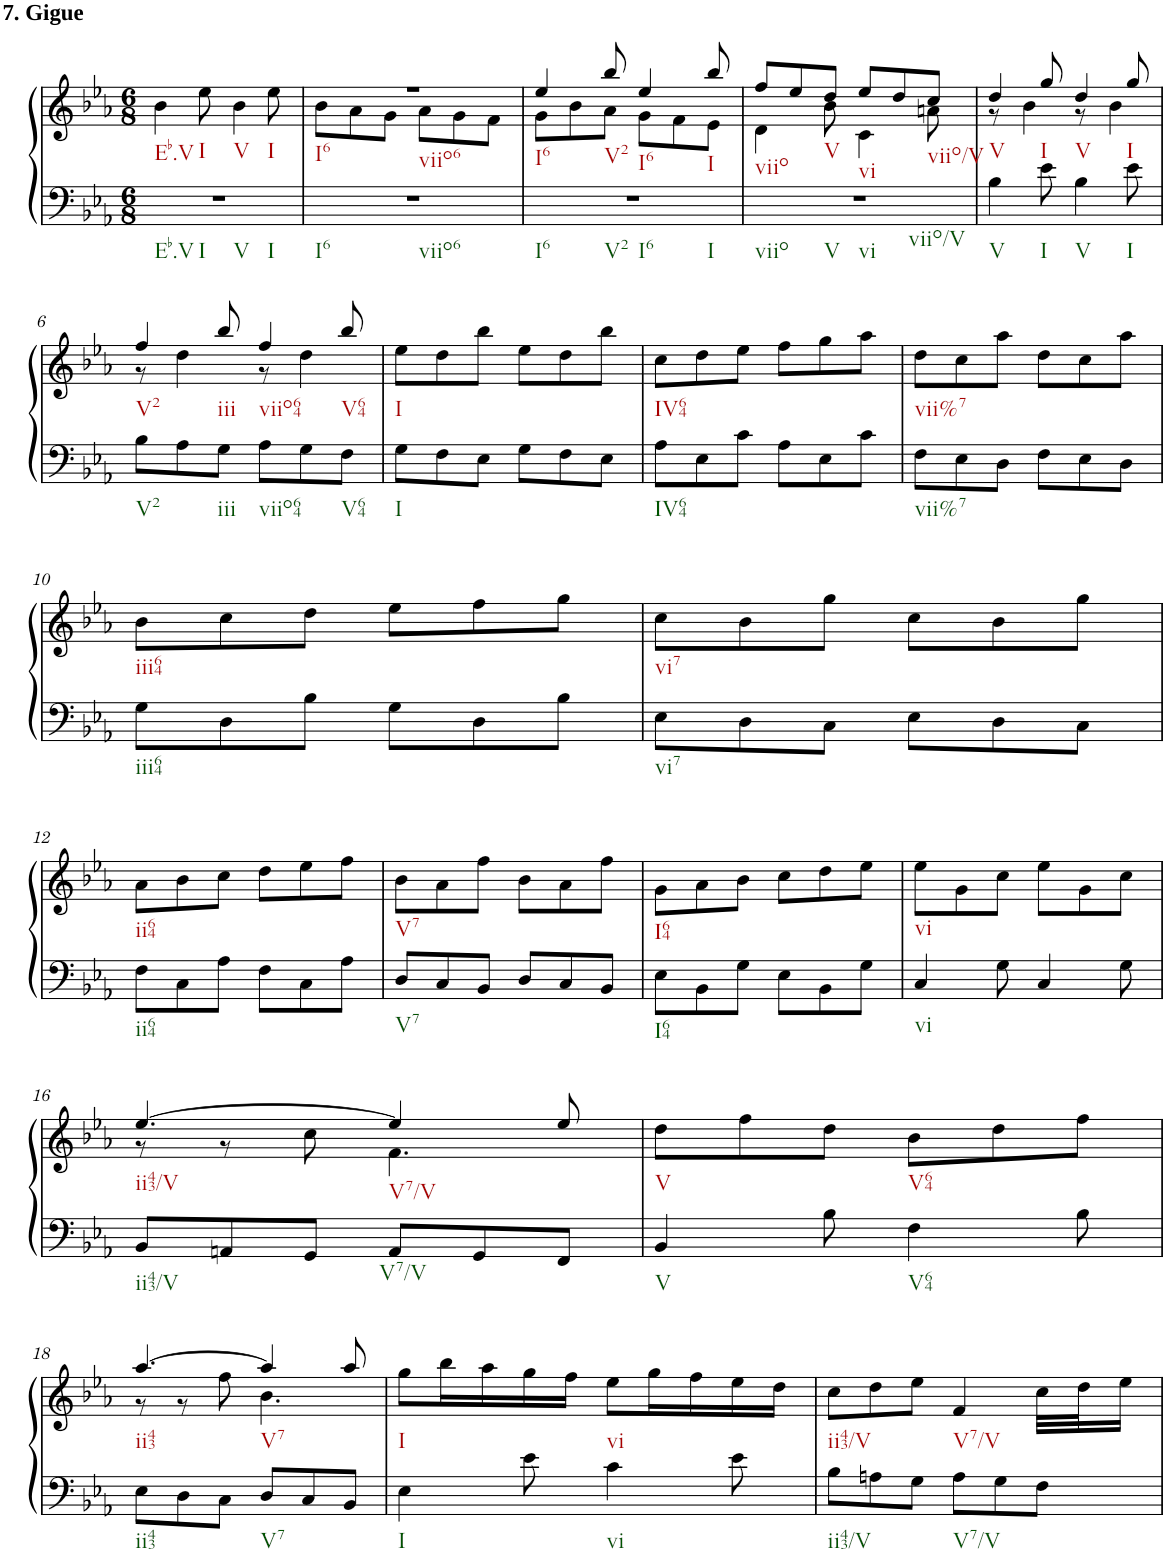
**kern	**kern
*part1	*part1
*staff2	*staff1
*I"Klavier linke Hand	*
*clefF4	*clefG2
*k[b-e-a-]	*k[b-e-a-]
*M6/8	*M6/8
=1	=1
*	*^
!	!LO:TX:a:B:t=7. Gigue	!
2.r	2.ryy	4b-\
.	.	8ee-\
.	.	4b-\
.	.	8ee-\
=2	=2	=2
2.r	2.r	8b-\L
.	.	8a-\
.	.	8g\J
.	.	8a-\L
.	.	8g\
.	.	8f\J
=3	=3	=3
2.r	4ee-/	8g\L
.	.	8b-\
.	8bb-/	8a-\J
.	4ee-/	8g\L
.	.	8f\
.	8bb-/	8e-\J
=4	=4	=4
2.r	8ff/L	4d\
.	8ee-/	.
.	8dd/J	8b-\
.	8ee-/L	4c\
.	8dd/	.
.	8cc/J	8an\
=5	=5	=5
4B-\	4dd/	8r
.	.	4b-\
8e-\	8gg/	.
4B-\	4dd/	8r
.	.	4b-\
8e-\	8gg/	.
!!LO:LB:g=z	!!
=6	=6	=6
8B-\L	4ff/	8r
8A-\	.	4dd\
8G\J	8bb-/	.
8A-\L	4ff/	8r
8G\	.	4dd\
8F\J	8bb-/	.
=7	=7	=7
8G\L	2.ryy	8ee-\L
8F\	.	8dd\
8E-\J	.	8bb-\J
8G\L	.	8ee-\L
8F\	.	8dd\
8E-\J	.	8bb-\J
=8	=8	=8
8A-\L	2.ryy	8cc\L
8E-\	.	8dd\
8c\J	.	8ee-\J
8A-\L	.	8ff\L
8E-\	.	8gg\
8c\J	.	8aa-\J
=9	=9	=9
8F\L	2.ryy	8dd\L
8E-\	.	8cc\
8D\J	.	8aa-\J
8F\L	.	8dd\L
8E-\	.	8cc\
8D\J	.	8aa-\J
!!LO:LB:g=z	!!
=10	=10	=10
8G\L	2.ryy	8b-\L
8D\	.	8cc\
8B-\J	.	8dd\J
8G\L	.	8ee-\L
8D\	.	8ff\
8B-\J	.	8gg\J
=11	=11	=11
8E-\L	2.ryy	8cc\L
8D\	.	8b-\
8C\J	.	8gg\J
8E-\L	.	8cc\L
8D\	.	8b-\
8C\J	.	8gg\J
!!LO:LB:g=z	!!
=12	=12	=12
8F\L	2.ryy	8a-\L
8C\	.	8b-\
8A-\J	.	8cc\J
8F\L	.	8dd\L
8C\	.	8ee-\
8A-\J	.	8ff\J
=13	=13	=13
8D/L	2.ryy	8b-\L
8C/	.	8a-\
8BB-/J	.	8ff\J
8D/L	.	8b-\L
8C/	.	8a-\
8BB-/J	.	8ff\J
=14	=14	=14
8E-\L	2.ryy	8g\L
8BB-\	.	8a-\
8G\J	.	8b-\J
8E-\L	.	8cc\L
8BB-\	.	8dd\
8G\J	.	8ee-\J
=15	=15	=15
4C/	2.ryy	8ee-\L
.	.	8g\
8G\	.	8cc\J
4C/	.	8ee-\L
.	.	8g\
8G\	.	8cc\J
!!LO:LB:g=z	!!
=16	=16	=16
8BB-/L	[4.ee-/	8r
8AAn/	.	8r
8GG/J	.	8cc\
8AA/L	4ee-/]	4.f\
8GG/	.	.
8FF/J	8ee-/	.
=17	=17	=17
4BB-/	2.ryy	8dd\L
.	.	8ff\
8B-\	.	8dd\J
4F\	.	8b-\L
.	.	8dd\
8B-\	.	8ff\J
!!LO:LB:g=z	!!
=18	=18	=18
8E-\L	[4.aa-/	8r
8D\	.	8r
8C\J	.	8ff\
8D/L	4aa-/]	4.b-\
8C/	.	.
8BB-/J	8aa-/	.
=19	=19	=19
4E-\	2.ryy	8gg\L
.	.	16bb-\L
.	.	16aa-\
8e-\	.	16gg\
.	.	16ff\JJ
4c\	.	8ee-\L
.	.	16gg\L
.	.	16ff\
8e-\	.	16ee-\
.	.	16dd\JJ
=20	=20	=20
8B-\L	2.ryy	8cc\L
8An\	.	8dd\
8G\J	.	8ee-\J
8A\L	.	4f/
8G\	.	.
8F\J	.	32cc\LLL
.	.	32dd\J
.	.	16ee-\JJ
*	*v	*v
=	=
*-	*-
